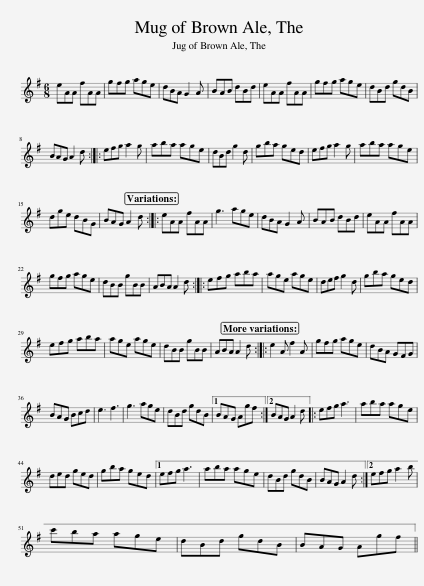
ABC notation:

X:1
L:1/8
M:6/8
I:linebreak $
K:G
V:1 treble
V:1
 eAA fAA | gfg age | dBA G2 A | BAB dBd | eAA fAA | %5
 gfg age | dBd gdB |$ BAG A2 d :: efg a2 g | aba age | %10
 dBd g2 d | gba ged | efg a2 g | aba age |$ dge dBG | %15
 BAG A2 d :: eAA fAA | g3 age | dBA G2 A | BAB dBd | %20
 eAA fAA |$ gfg age | dBB gBB | ABA A2 d :: efg aba | %25
 age age | def g2 d | gba ged |$ efg aba | age age | %30
 dBB gBB | ABA A2 d :: e2 A f2 A | gfg age | dBA GFG |$ %35
 BAG Bcd | e3 f3 | g3 age | dBd gdB |1 BAG Agf :|2 %40
 BAG A2 d |: efg a3 | aba age |$ ded ged | gba ged |1 %45
 efg a3 | aba age | dBd gdB | BAG A2 d :|2 efg a2 b |$ %50
 c'ba age | dBd gdB | BAG Agf || %53
